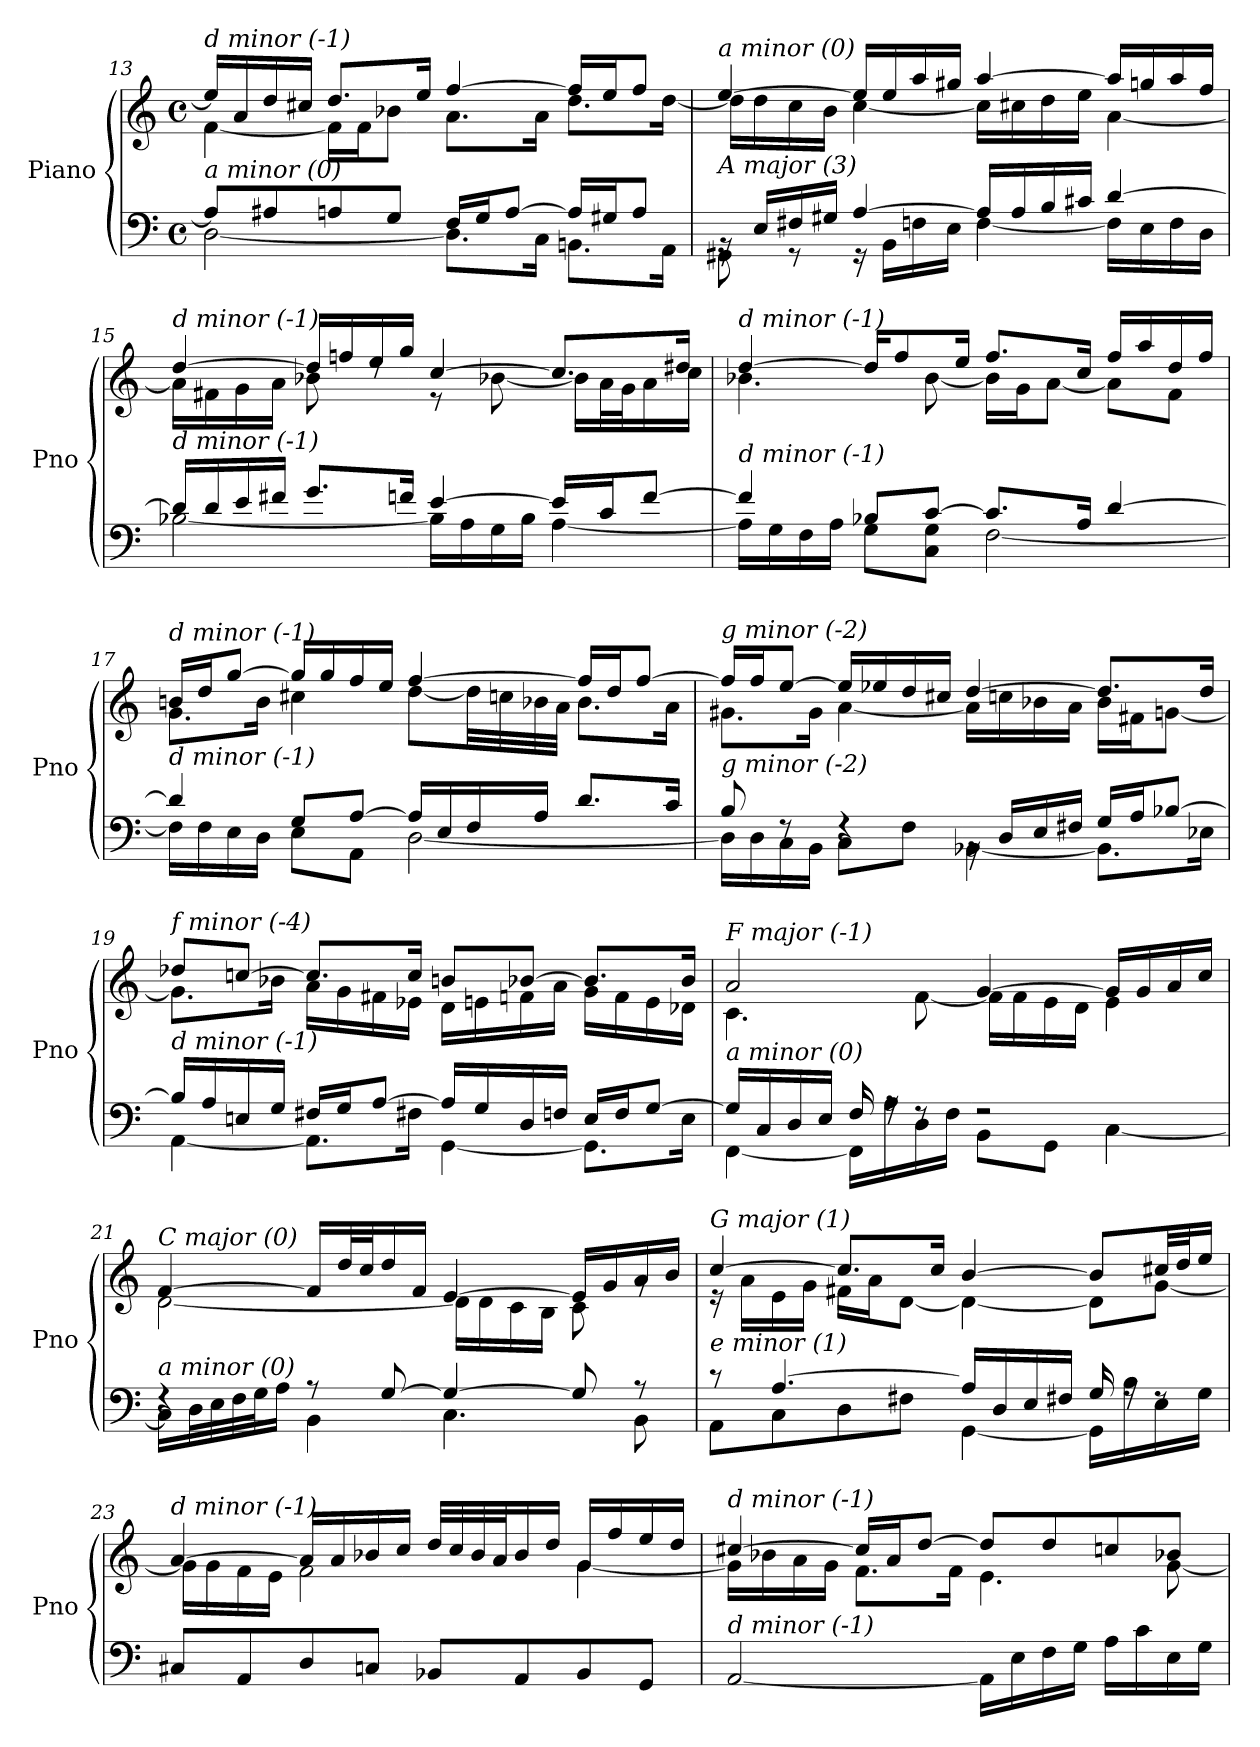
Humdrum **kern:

**kern	**kern
*part1	*part1
*staff2	*staff1
*I"Piano	*
*I'Pno	*
*clefF4	*clefG2
*k[]	*k[]
*M4/4	*M4/4
*met(c)	*met(c)
=13	=13
*^	*^
!	!	!LO:TX:i:t=d minor (-1)	!
!LO:TX:i:t=a minor (0)	!	!	!
8A/L]	[2D\	16ee/LL]	[4f\
.	.	16a/	.
8A#Xi/	.	16dd/	.
.	.	16cc#X/JJ	.
8A/	.	8.dd/L	16f\LL]
.	.	.	16f\J
8G/J	.	.	8b-X\J
.	.	16ee/Jk	.
16F/LL	8.D\L]	[4ff/	8.a\L
16G/J	.	.	.
[8A/J	.	.	.
.	16C\Jk	.	16a\Jk
16A/LL]	8.BBn\L	16ff/LL]	8.dd\L
16G#X/J	.	16ee/J	.
8A/J	.	8ff/J	.
.	16AA\Jk	.	[16dd\Jk
!!LO:LB:g=z	!!
=14	=14	=14	=14
!	!	!LO:TX:i:t=a minor (0)	!
!LO:TX:i:t=A major (3)	!	!	!
16rBB	8GG#X\	[4ee/	16dd\LL]
16E/LL	.	.	16dd\
16F#X/	8r	.	16cc\
16G#X/JJ	.	.	16b\JJ
[4A/	16r	16ee/LL]	[4cc\
.	16BB\LL	16ee/	.
.	16Fn\	16aa/	.
.	16E\JJ	16gg#X/JJ	.
16A/LL]	[4F\	[4aa/	16cc\LL]
16A/	.	.	16cc#X\
16B/	.	.	16dd\
16c#X/JJ	.	.	16ee\JJ
[4d/	16F\LL]	16aa/LL]	[4a\
.	16E\	16ggn/	.
.	16F\	16aa/	.
.	16D\JJ	16ff/JJ	.
=15	=15	=15	=15
!	!	!LO:TX:i:t=d minor (-1)	!
!LO:TX:i:t=d minor (-1)	!	!	!
16d/LL]	[2B-X\	[4dd/	16a\LL]
16d/	.	.	16f#X\
16e/	.	.	16g\
16f#X/JJ	.	.	16a\JJ
8.g/L	.	16dd/LL]	8b-X\
.	.	16ffn/	.
.	.	16ee/	8rdd
16fn/Jk	.	16gg/JJ	.
[4e/	16B-\LL]	[4cc/	8r
.	16A\	.	.
.	16G\	.	[8b-X\
.	16B-\JJ	.	.
16e/LL]	[4A\	8.cc/L]	16b-\LL]
16c/J	.	.	32a\L
.	.	.	32g\J
[8f/J	.	.	16a\
.	.	16dd#Xi/Jk	16cc\JJ
!!LO:LB:g=z	!!
=16	=16	=16	=16
!	!	!LO:TX:i:t=d minor (-1)	!
!LO:TX:i:t=d minor (-1)	!	!	!
4f/]	16A\LL]	[4dd/	4.b-X\
.	16G\	.	.
.	16F\	.	.
.	16A\JJ	.	.
8B-X/L	8G\L	16dd/KL]	.
.	.	8ff/	.
[8c/J	8C\ 8G\J	.	[8b-\
.	.	16ee/Jk	.
8.c/L]	[2F\	8.ff/L	16b-\LL]
.	.	.	16g\J
.	.	.	[8a\J
16A/Jk	.	16cc/Jk	.
[4d/	.	16ff/LL	8a\L]
.	.	16aa/	.
.	.	16dd/	8f\J
.	.	16ff/JJ	.
=17	=17	=17	=17
!	!	!LO:TX:i:t=d minor (-1)	!
!LO:TX:i:t=d minor (-1)	!	!	!
4d/]	16F\LL]	16bn/LL	8.g\L
.	16F\	16dd/J	.
.	16E\	[8gg/J	.
.	16D\JJ	.	16b\Jk
8G/L	8E\L	16gg/LL]	4cc#X\
.	.	16gg/	.
[8A/J	8AA\J	16ff/	.
.	.	16ee/JJ	.
16A/LL]	[2D\	[4ff/	[8dd\L
16E/	.	.	.
16F/	.	.	32dd\LL]
.	.	.	32ccn\
16A/JJ	.	.	32b-X\
.	.	.	32a\JJJ
8.d/L	.	16ff/LL]	8.b-\L
.	.	16dd/J	.
.	.	[8ff/J	.
16c/Jk	.	.	16a\Jk
!!LO:LB:g=z	!!
=18	=18	=18	=18
!	!	!LO:TX:i:t=g minor (-2)	!
!LO:TX:i:t=g minor (-2)	!	!	!
8B/	16D\LL]	16ff/LL]	8.g#X\L
.	16D\	16ff/J	.
8rF	16C\	[8ee/J	.
.	16BB\JJ	.	16g#\Jk
4rF	8C\L	16ee/LL]	[4a\
.	.	16ee-X/	.
.	8F\J	16dd/	.
.	.	16cc#X/JJ	.
16rBB	[4BB-X\	[4dd/	16a\LL]
16D/LL	.	.	16ccn\
16E/	.	.	16b-X\
16F#X/JJ	.	.	16a\JJ
16G/LL	8.BB-\L]	8.dd/L]	16b-\LL
16A/J	.	.	16f#X\J
[8B-X/J	.	.	[8gn\J
.	16E-X\Jk	16dd/Jk	.
=19	=19	=19	=19
!	!	!LO:TX:i:t=f minor (-4)	!
!LO:TX:i:t=d minor (-1)	!	!	!
16B-/LL]	[4AA\	8dd-Xi/L	8.g\L]
16A/	.	.	.
16En/	.	[8ccn/J	.
16G/JJ	.	.	16b-X\Jk
16F#X/LL	8.AA\L]	8.cc/L]	16a\LL
16G/J	.	.	16g\
[8A/J	.	.	16f#X\
.	16F#X\Jk	16cc/Jk	16e-X\JJ
16A/LL]	[4GG\	8bn/L	16d\LL
16G/	.	.	16en\
16D/	.	[8b-X/J	16fn\
16Fn/JJ	.	.	16a\JJ
16E/LL	8.GG\L]	8.b-/L]	16g\LL
16F/J	.	.	16f\
[8G/J	.	.	16e\
.	16E\Jk	16b-/Jk	16d-X\JJ
!!LO:LB:g=z	!!
=20	=20	=20	=20
!	!	!LO:TX:i:t=F major (-1)	!
!LO:TX:i:t=a minor (0)	!	!	!
16G/LL]	[4FF\	2a/	4.c\
16C/	.	.	.
16D/	.	.	.
16E/JJ	.	.	.
16F/	16FF\LL]	.	.
16rA	16A\	.	.
8rF	16D\	.	[8f\
.	16F\JJ	.	.
2r	8BB\L	[4g/	16f\LL]
.	.	.	16f\
.	8GG\J	.	16e\
.	.	.	16d\JJ
.	[4C\	16g/LL]	4e\
.	.	16g/	.
.	.	16a/	.
.	.	16cc/JJ	.
=21	=21	=21	=21
!	!	!LO:TX:i:t=C major (0)	!
!LO:TX:i:t=a minor (0)	!	!	!
4rF	16C\LL]	[4f/	[2d\
.	32D\L	.	.
.	32E\	.	.
.	32F\	.	.
.	32G\J	.	.
.	16A\JJ	.	.
8r	4BB\	16f/LL]	.
.	.	32dd/L	.
.	.	32cc/J	.
[8G/	.	16dd/	.
.	.	16f/JJ	.
4G/_	4.C\	[4e/	16d\LL]
.	.	.	16d\
.	.	.	16c\
.	.	.	16B\JJ
8G/]	.	16e/LL]	8c\
.	.	16g/	.
8r	8BB\	16a/	8rg
.	.	16b/JJ	.
!!LO:PB:g=z	!!
=22	=22	=22	=22
!	!	!LO:TX:i:t=G major (1)	!
!LO:TX:i:t=e minor (1)	!	!	!
8r	8AA\L	[4cc/	16r
.	.	.	16a\LL
[4.A/	8C\	.	16e\
.	.	.	16g\JJ
.	8D\	8.cc/L]	16f#X\LL
.	.	.	16a\J
.	8F#X\J	.	[8d\J
.	.	16cc/Jk	.
16A/LL]	[4GG\	[4b/	4d\_
16D/	.	.	.
16E/	.	.	.
16F#X/JJ	.	.	.
16G/	16GG\LL]	8b/L]	8d\L]
16rA	16B\	.	.
8rF	16E\	32cc#X/LL	[8g\J
.	.	32dd/J	.
.	16G\JJ	16ee/JJ	.
=23	=23	=23	=23
!	!	!LO:TX:i:t=d minor (-1)	!
!LO:TX:i:t=d minor (-1)	!	!	!
*v	*v	*	*
8C#X/L	[4a/	16g\LL]
.	.	16g\
8AA/	.	16f\
.	.	16e\JJ
8D/	16a/LL]	2f\
.	16a/	.
8Cn/J	16b-X/	.
.	16cc/JJ	.
8BB-X/L	32dd/LLL	.
.	32cc/	.
.	32b-/	.
.	32a/J	.
8AA/	16b-/	.
.	16dd/JJ	.
8BB-/	16g/LL	[4g\
.	16ff/	.
8GG/J	16ee/	.
.	16dd/JJ	.
!!LO:LB:g=z	!!
=24	=24	=24
!	!LO:TX:i:t=d minor (-1)	!
!LO:TX:i:t=d minor (-1)	!	!
[2AA/	[4cc#X/	16g\LL]
.	.	16b-X\
.	.	16a\
.	.	16g\JJ
.	16cc#/LL]	8.f\L
.	16a/J	.
.	[8dd/J	.
.	.	16f\Jk
16AA\LL]	8dd/L]	4.e\
16E\	.	.
16F\	8dd/	.
16G\JJ	.	.
16A\LL	8ccn/	.
16c\	.	.
16E\	8b-X/J	[8g\
16G\JJ	.	.
*	*v	*v
=	=
*-	*-
